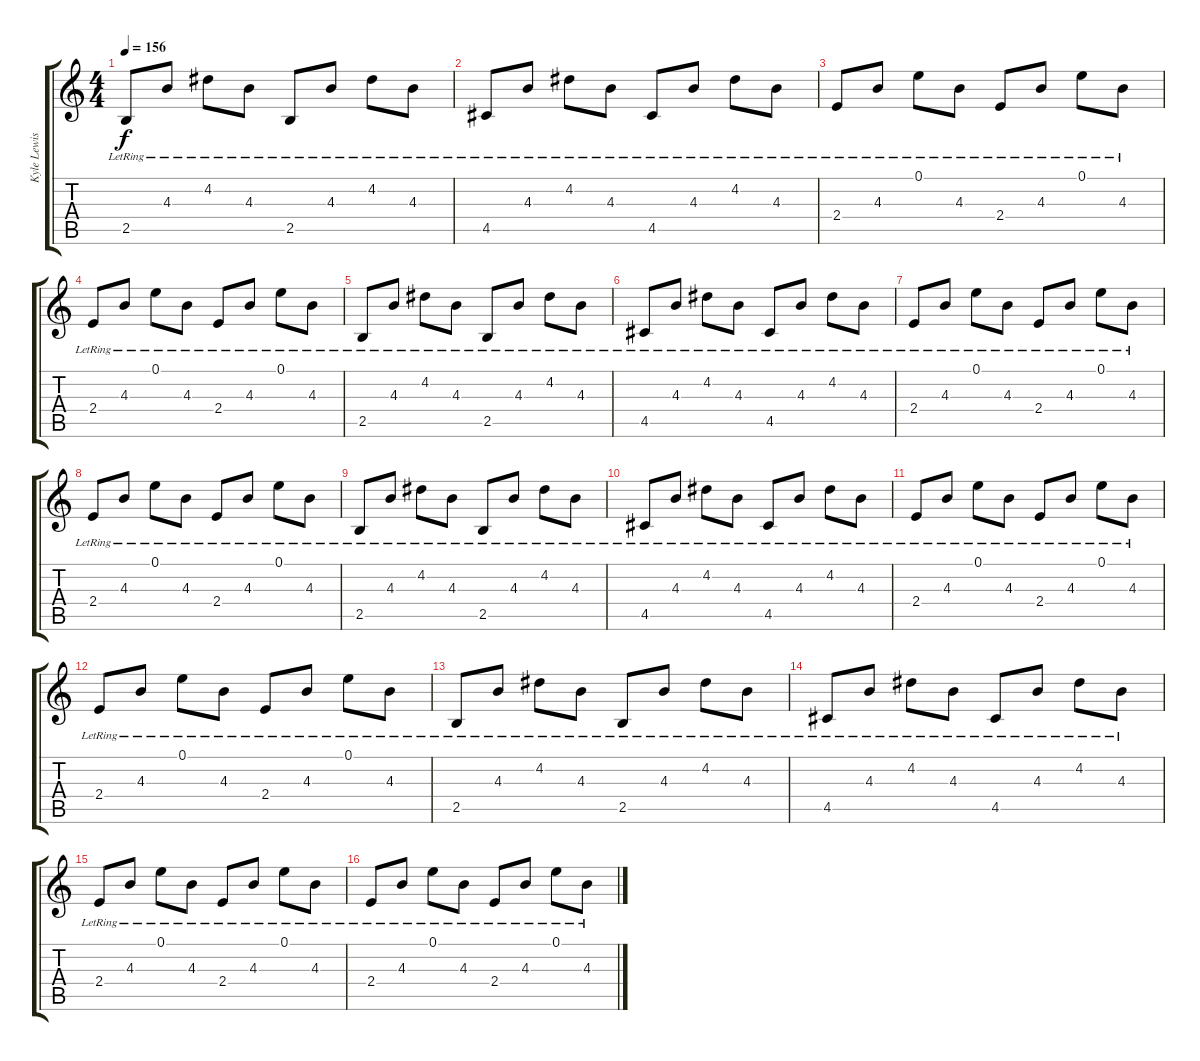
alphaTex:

\track ("Kyle Lewis - Guitar" "Kyle Lewis") {instrument electricguitarclean}
\staff {score tabs}
\tuning (E4 B3 G3 D3 A2 E2) {hide}
\ts (4 4)
\tempo 156
\clef g2
\ks c
2.5{lr}.8{dy f} 4.3{lr}.8 4.2{lr}.8 4.3{lr}.8 2.5{lr}.8 4.3{lr}.8 4.2{lr}.8 4.3{lr}.8 |
4.5{lr}.8 4.3{lr}.8 4.2{lr}.8 4.3{lr}.8 4.5{lr}.8 4.3{lr}.8 4.2{lr}.8 4.3{lr}.8 |
2.4{lr}.8 4.3{lr}.8 0.1{lr}.8 4.3{lr}.8 2.4{lr}.8 4.3{lr}.8 0.1{lr}.8 4.3{lr}.8 |
2.4{lr}.8 4.3{lr}.8 0.1{lr}.8 4.3{lr}.8 2.4{lr}.8 4.3{lr}.8 0.1{lr}.8 4.3{lr}.8 |
2.5{lr}.8 4.3{lr}.8 4.2{lr}.8 4.3{lr}.8 2.5{lr}.8 4.3{lr}.8 4.2{lr}.8 4.3{lr}.8 |
4.5{lr}.8 4.3{lr}.8 4.2{lr}.8 4.3{lr}.8 4.5{lr}.8 4.3{lr}.8 4.2{lr}.8 4.3{lr}.8 |
2.4{lr}.8 4.3{lr}.8 0.1{lr}.8 4.3{lr}.8 2.4{lr}.8 4.3{lr}.8 0.1{lr}.8 4.3{lr}.8 |
2.4{lr}.8 4.3{lr}.8 0.1{lr}.8 4.3{lr}.8 2.4{lr}.8 4.3{lr}.8 0.1{lr}.8 4.3{lr}.8 |
2.5{lr}.8 4.3{lr}.8 4.2{lr}.8 4.3{lr}.8 2.5{lr}.8 4.3{lr}.8 4.2{lr}.8 4.3{lr}.8 |
4.5{lr}.8 4.3{lr}.8 4.2{lr}.8 4.3{lr}.8 4.5{lr}.8 4.3{lr}.8 4.2{lr}.8 4.3{lr}.8 |
2.4{lr}.8 4.3{lr}.8 0.1{lr}.8 4.3{lr}.8 2.4{lr}.8 4.3{lr}.8 0.1{lr}.8 4.3{lr}.8 |
2.4{lr}.8 4.3{lr}.8 0.1{lr}.8 4.3{lr}.8 2.4{lr}.8 4.3{lr}.8 0.1{lr}.8 4.3{lr}.8 |
2.5{lr}.8 4.3{lr}.8 4.2{lr}.8 4.3{lr}.8 2.5{lr}.8 4.3{lr}.8 4.2{lr}.8 4.3{lr}.8 |
4.5{lr}.8 4.3{lr}.8 4.2{lr}.8 4.3{lr}.8 4.5{lr}.8 4.3{lr}.8 4.2{lr}.8 4.3{lr}.8 |
2.4{lr}.8 4.3{lr}.8 0.1{lr}.8 4.3{lr}.8 2.4{lr}.8 4.3{lr}.8 0.1{lr}.8 4.3{lr}.8 |
2.4{lr}.8 4.3{lr}.8 0.1{lr}.8 4.3{lr}.8 2.4{lr}.8 4.3{lr}.8 0.1{lr}.8 4.3{lr}.8
